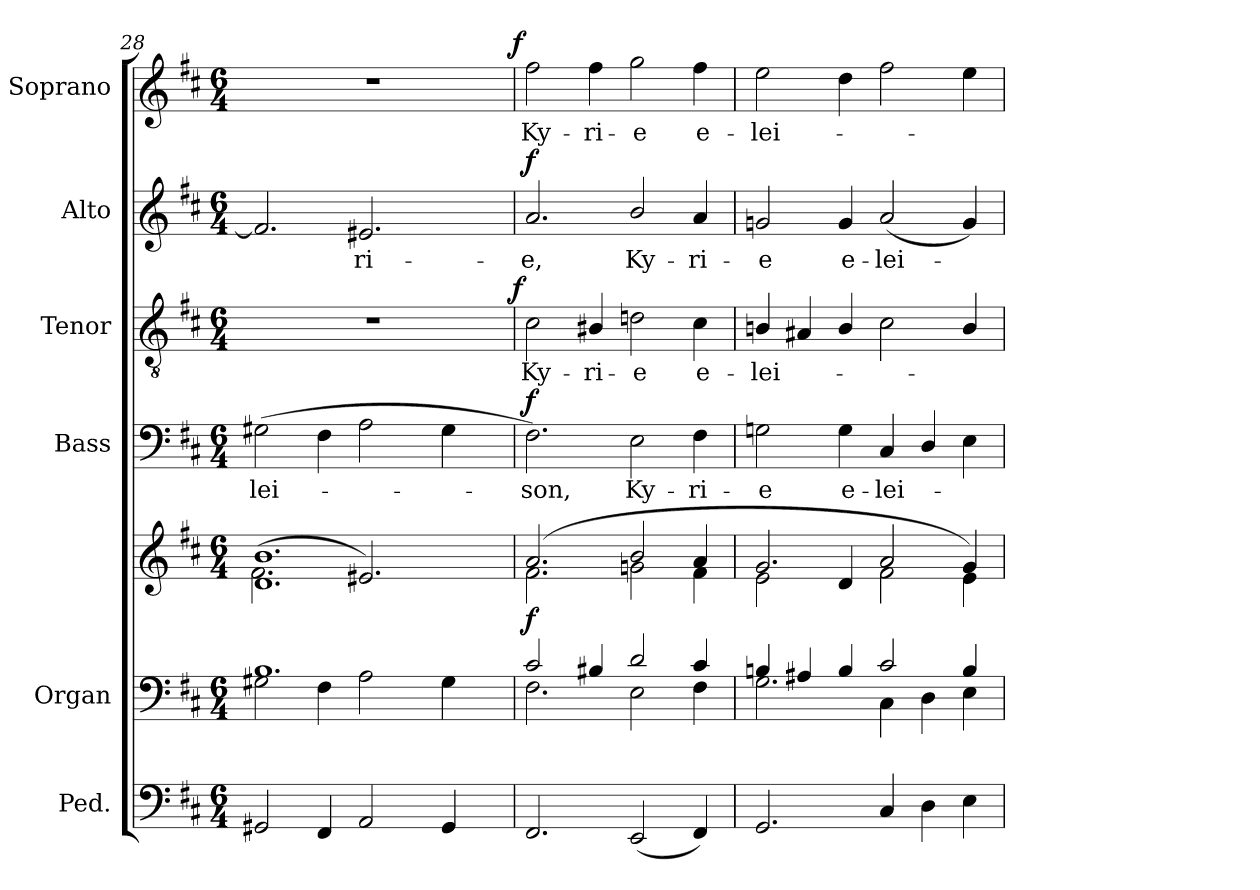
**kern	**kern	**kern	**dynam	**kern	**text	**dynam	**kern	**text	**dynam	**kern	**text	**dynam	**kern	**text	**dynam
*part6	*part5	*part5	*part5	*part4	*part4	*part4	*part3	*part3	*part3	*part2	*part2	*part2	*part1	*part1	*part1
*staff7	*staff6	*staff5	*staff5/6	*staff4	*staff4	*staff4	*staff3	*staff3	*staff3	*staff2	*staff2	*staff2	*staff1	*staff1	*staff1
*I"Ped.	*I"Organ	*	*	*I"Bass	*	*	*I"Tenor	*	*	*I"Alto	*	*	*I"Soprano	*	*
*	*I'Org.	*	*	*I'B.	*	*	*I'T.	*	*	*I'A.	*	*	*I'S.	*	*
*clefF4	*clefF4	*clefG2	*	*clefF4	*	*	*clefGv2	*	*	*clefG2	*	*	*clefG2	*	*
*	*	*	*	*	*	*	*ITrd7c12	*	*	*	*	*	*	*	*
*k[f#c#]	*k[f#c#]	*k[f#c#]	*	*k[f#c#]	*	*	*k[f#c#]	*	*	*k[f#c#]	*	*	*k[f#c#]	*	*
*D:	*D:	*D:	*	*D:	*	*	*D:	*	*	*D:	*	*	*D:	*	*
*M6/4	*M6/4	*M6/4	*	*M6/4	*	*	*M6/4	*	*	*M6/4	*	*	*M6/4	*	*
=28	=28	=28	=28	=28	=28	=28	=28	=28	=28	=28	=28	=28	=28	=28	=28
*	*^	*^	*	*	*	*	*	*	*	*	*	*	*	*	*
!	!	!	!	!	!	!	!LO:LY:b:color=#000000	!	!LO:N:vis=1	!	!	!	!	!	!LO:N:vis=1	!	!
*	*	*	*	*	*	*	*	*	*^	*	*	*	*	*	*^	*	*
2GG#Xi/	1.Bi	2G#Xi\	1.di 1.bi	(2.f#i\	.	(2G#Xi\	-lei-	.	1.r	1ryy	.	.	2.f#i/]	.	.	1.r	1ryy	.	.
4FF#i/	.	4F#i\	.	.	.	4F#i\	.	.	.	.	.	.	.	.	.	.	.	.	.
!	!	!	!	!	!	!	!	!	!	!	!	!	!	!LO:LY:b:color=#000000	!	!	!	!	!
2AAi/	.	2Ai\	.	2.e#Xi/)	.	2Ai\	.	.	.	.	.	.	2.e#Xi/	-ri-	.	.	.	.	.
.	.	.	.	.	.	.	.	.	.	4ryy	.	.	.	.	.	.	4ryy	.	.
4GG#i/	.	4G#i\	.	.	.	4G#i\	.	.	.	8ryy	.	.	.	.	.	.	8ryy	.	.
.	.	.	.	.	.	.	.	.	.	16ryy	.	.	.	.	.	.	16ryy	.	.
.	.	.	.	.	.	.	.	.	.	32ryy	.	.	.	.	.	.	32ryy	.	.
.	.	.	.	.	.	.	.	.	.	64ryy	.	.	.	.	.	.	64ryy	.	.
.	.	.	.	.	.	.	.	.	.	128...ryy	.	.	.	.	.	.	128...ryy	.	.
.	.	.	.	.	.	.	.	.	.	1024ryy	.	f	.	.	.	.	1024ryy	.	f
*	*	*	*	*	*	*	*	*	*v	*v	*	*	*	*	*	*v	*v	*	*
=29	=29	=29	=29	=29	=29	=29	=29	=29	=29	=29	=29	=29	=29	=29	=29	=29	=29
*	*	*	*	*	*	*	*	*	*^	*	*	*	*	*	*^	*	*
!	!	!	!	!	!	!	!LO:LY:b:color=#000000	!	!	!	!	!	!	!	!	!	!	!	!
*	*	*	*	*	*	*	*	*	*v	*v	*	*	*	*	*	*v	*v	*	*
*	*	*	*	*	*	*	*	*	*^	*	*	*	*	*	*^	*	*
!	!	!	!	!	!	!	!	!	!	!	!LO:LY:b:color=#000000	!	!	!	!	!	!	!	!
*	*	*	*	*	*	*	*	*	*v	*v	*	*	*	*	*	*v	*v	*	*
*	*	*	*	*	*	*	*	*	*^	*	*	*	*	*	*^	*	*
!	!	!	!	!	!	!	!	!	!	!	!	!	!	!LO:LY:b:color=#000000	!	!	!	!	!
*	*	*	*	*	*	*	*	*	*v	*v	*	*	*	*	*	*v	*v	*	*
*	*	*	*	*	*	*	*	*	*^	*	*	*	*	*	*^	*	*
!	!	!	!	!	!	!	!	!	!	!	!	!	!	!	!	!	!	!LO:LY:b:color=#000000	!
*	*	*	*	*	*	*	*	*	*v	*v	*	*	*	*	*	*v	*v	*	*
2.FF#i/	2c#i/	2.F#i\	(2.ai/	2.f#i\	f	2.F#i\)	-son,	f	2C#i\	Ky-	.	2.ai/	-e,	f	2ff#i\	Ky-	.
!	!	!	!	!	!	!	!	!	!	!LO:LY:b:color=#000000	!	!	!	!	!	!	!
!	!	!	!	!	!	!	!	!	!	!	!	!	!	!	!	!LO:LY:b:color=#000000	!
.	4B#Xi/	.	.	.	.	.	.	.	4BB#Xi/	-ri-	.	.	.	.	4ff#i\	-ri-	.
!	!	!	!	!	!	!	!LO:LY:b:color=#000000	!	!	!	!	!	!	!	!	!	!
!	!	!	!	!	!	!	!	!	!	!LO:LY:b:color=#000000	!	!	!	!	!	!	!
!	!	!	!	!	!	!	!	!	!	!	!	!	!LO:LY:b:color=#000000	!	!	!	!
!	!	!	!	!	!	!	!	!	!	!	!	!	!	!	!	!LO:LY:b:color=#000000	!
(2EEi/	2di/	2Ei\	2bi/	2gni\	.	2Ei\	Ky-	.	2Dni\	-e	.	2bi/	Ky-	.	2ggi\	-e	.
!	!	!	!	!	!	!	!LO:LY:b:color=#000000	!	!	!	!	!	!	!	!	!	!
!	!	!	!	!	!	!	!	!	!	!LO:LY:b:color=#000000	!	!	!	!	!	!	!
!	!	!	!	!	!	!	!	!	!	!	!	!	!LO:LY:b:color=#000000	!	!	!	!
!	!	!	!	!	!	!	!	!	!	!	!	!	!	!	!	!LO:LY:b:color=#000000	!
4FF#i/)	4c#i/	4F#i\	4ai/	4f#i\	.	4F#i\	-ri-	.	4C#i\	e-	.	4ai/	-ri-	.	4ff#i\	e-	.
=30	=30	=30	=30	=30	=30	=30	=30	=30	=30	=30	=30	=30	=30	=30	=30	=30	=30
!	!	!	!	!	!	!	!LO:LY:b:color=#000000	!	!	!	!	!	!	!	!	!	!
!	!	!	!	!	!	!	!	!	!	!LO:LY:b:color=#000000	!	!	!	!	!	!	!
!	!	!	!	!	!	!	!	!	!	!	!	!	!LO:LY:b:color=#000000	!	!	!	!
!	!	!	!	!	!	!	!	!	!	!	!	!	!	!	!	!LO:LY:b:color=#000000	!
2.GGi/	4Bni/	2.Gi\	2.gi/	2ei\	.	2Gni\	-e	.	4BBni/	-lei-	.	2gni/	-e	.	2eei\	-lei-	.
.	4A#Xi/	.	.	.	.	.	.	.	4AA#Xi/	.	.	.	.	.	.	.	.
!	!	!	!	!	!	!	!LO:LY:b:color=#000000	!	!	!	!	!	!	!	!	!	!
!	!	!	!	!	!	!	!	!	!	!	!	!	!LO:LY:b:color=#000000	!	!	!	!
.	4Bi/	.	.	4di/	.	4Gi\	e-	.	4BBi/	.	.	4gi/	e-	.	4ddi\	.	.
!	!	!	!	!	!	!	!LO:LY:b:color=#000000	!	!	!	!	!	!	!	!	!	!
!	!	!	!	!	!	!	!	!	!	!	!	!	!LO:LY:b:color=#000000	!	!	!	!
4C#i/	2c#i/	4C#i\	2ai/	2f#i\	.	4C#i/	-lei-	.	2C#i\	.	.	(2ai/	-lei-	.	2ff#i\	.	.
4Di\	.	4Di\	.	.	.	4Di/	.	.	.	.	.	.	.	.	.	.	.
4Ei\	4Bi/	4Ei\	4gi/)	4ei\	.	4Ei\	.	.	4BBi/	.	.	4gi/)	.	.	4eei\	.	.
*	*v	*v	*	*	*	*	*	*	*	*	*	*	*	*	*	*	*
*	*	*v	*v	*	*	*	*	*	*	*	*	*	*	*	*	*
=	=	=	=	=	=	=	=	=	=	=	=	=	=	=	=
*-	*-	*-	*-	*-	*-	*-	*-	*-	*-	*-	*-	*-	*-	*-	*-
